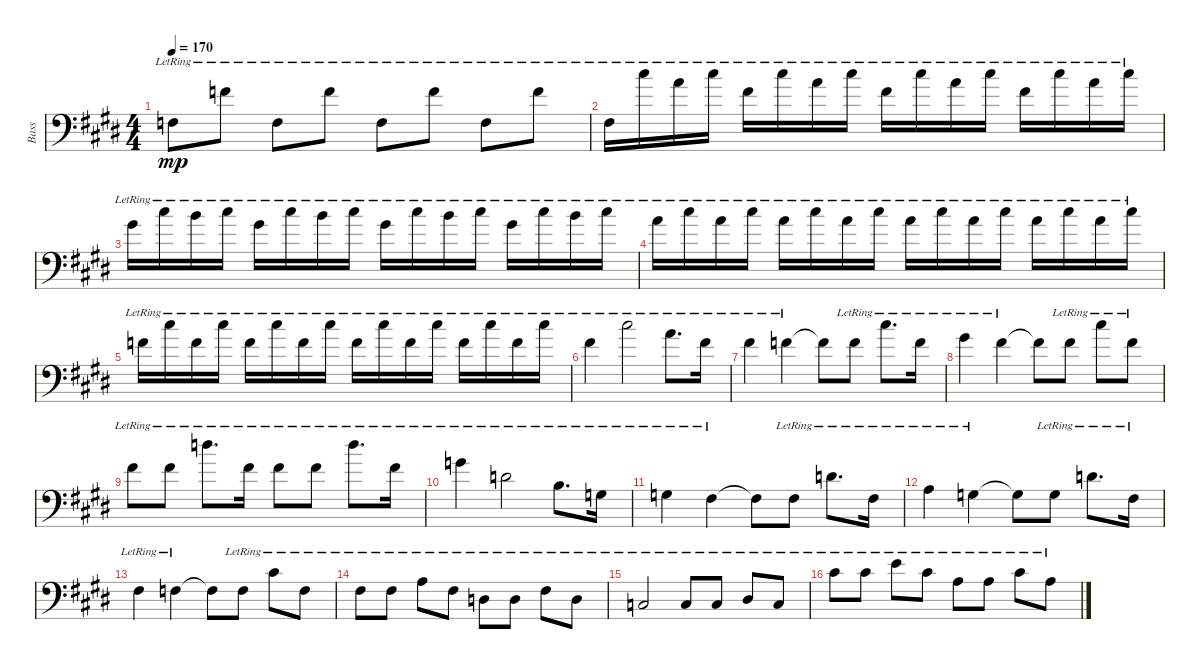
\track ("Bass" "Bass") {instrument electricbassfinger}
\staff {score}
\tuning (G2 D2 A1 E1) {hide}
\ts (4 4)
\tempo 170
\clef f4
\ks c#minor
13.4{lr}.8{dy mp} 15.2{lr}.8 13.4{lr}.8 15.2{lr}.8 13.4{lr}.8 15.2{lr}.8 13.4{lr}.8 15.2{lr}.8 |
14.4{lr}.16 18.1{lr}.16 14.1{lr}.16 18.1{lr}.16 16.2{lr}.16 18.1{lr}.16 19.2{lr}.16 18.1{lr}.16 16.2{lr}.16 18.1{lr}.16 19.2{lr}.16 18.1{lr}.16 16.2{lr}.16 18.1{lr}.16 19.2{lr}.16 18.1{lr}.16 |
18.2{lr}.16 18.1{lr}.16 16.1{lr}.16 18.1{lr}.16 18.2{lr}.16 18.1{lr}.16 16.1{lr}.16 18.1{lr}.16 18.2{lr}.16 18.1{lr}.16 16.1{lr}.16 18.1{lr}.16 18.2{lr}.16 18.1{lr}.16 16.1{lr}.16 18.1{lr}.16 |
19.2{lr}.16 18.1{lr}.16 19.2{lr}.16 18.1{lr}.16 19.2{lr}.16 18.1{lr}.16 19.2{lr}.16 18.1{lr}.16 19.2{lr}.16 18.1{lr}.16 19.2{lr}.16 18.1{lr}.16 19.2{lr}.16 18.1{lr}.16 19.2{lr}.16 18.1{lr}.16 |
20.3{lr}.16 18.1{lr}.16 20.3{lr}.16 18.1{lr}.16 20.3{lr}.16 18.1{lr}.16 20.3{lr}.16 18.1{lr}.16 20.3{lr}.16 18.1{lr}.16 20.3{lr}.16 18.1{lr}.16 20.3{lr}.16 18.1{lr}.16 20.3{lr}.16 18.1{lr}.16 |
16.2{lr}.4 18.1{lr}.2 19.2{lr}.8{d} 16.2{lr}.16 |
16.2{lr}.4 15.2{lr}.4 15.2{t}.8 15.2{lr}.8 18.1{lr}.8{d} 15.2{lr}.16 |
13.1{lr}.4 11.1{lr}.4 11.1{t}.8 11.1{lr}.8 18.1{lr}.8 16.2{lr}.8 |
16.2{lr}.8 16.2{lr}.8 19.1{lr}.8{d} 16.2{lr}.16 16.2{lr}.8 16.2{lr}.8 19.1{lr}.8{d} 16.2{lr}.16 |
17.2{lr}.4 17.3{lr}.2 14.3{lr}.8{d} 15.4{lr}.16 |
15.4{lr}.4 14.4{lr}.4 14.4{t}.8 14.4{lr}.8 12.2{lr}.8{d} 14.4{lr}.16 |
12.3{lr}.4 10.3{lr}.4 10.3{t}.8 10.3{lr}.8 7.1{lr}.8{d} 9.3{lr}.16 |
9.3{lr}.4 8.3{lr}.4 8.3{t}.8 8.3{lr}.8 6.1{lr}.8 8.3{lr}.8 |
9.3{lr}.8 9.3{lr}.8 7.2{lr}.8 9.3{lr}.8 0.2{lr}.8 0.2{lr}.8 4.2{lr}.8 0.2{lr}.8 |
3.3{lr}.2 3.3{lr}.8 3.3{lr}.8 1.2{lr}.8 3.3{lr}.8 |
6.1{lr}.8 6.1{lr}.8 9.1{lr}.8 6.1{lr}.8 7.2{lr}.8 7.2{lr}.8 6.1{lr}.8 7.2{lr}.8
